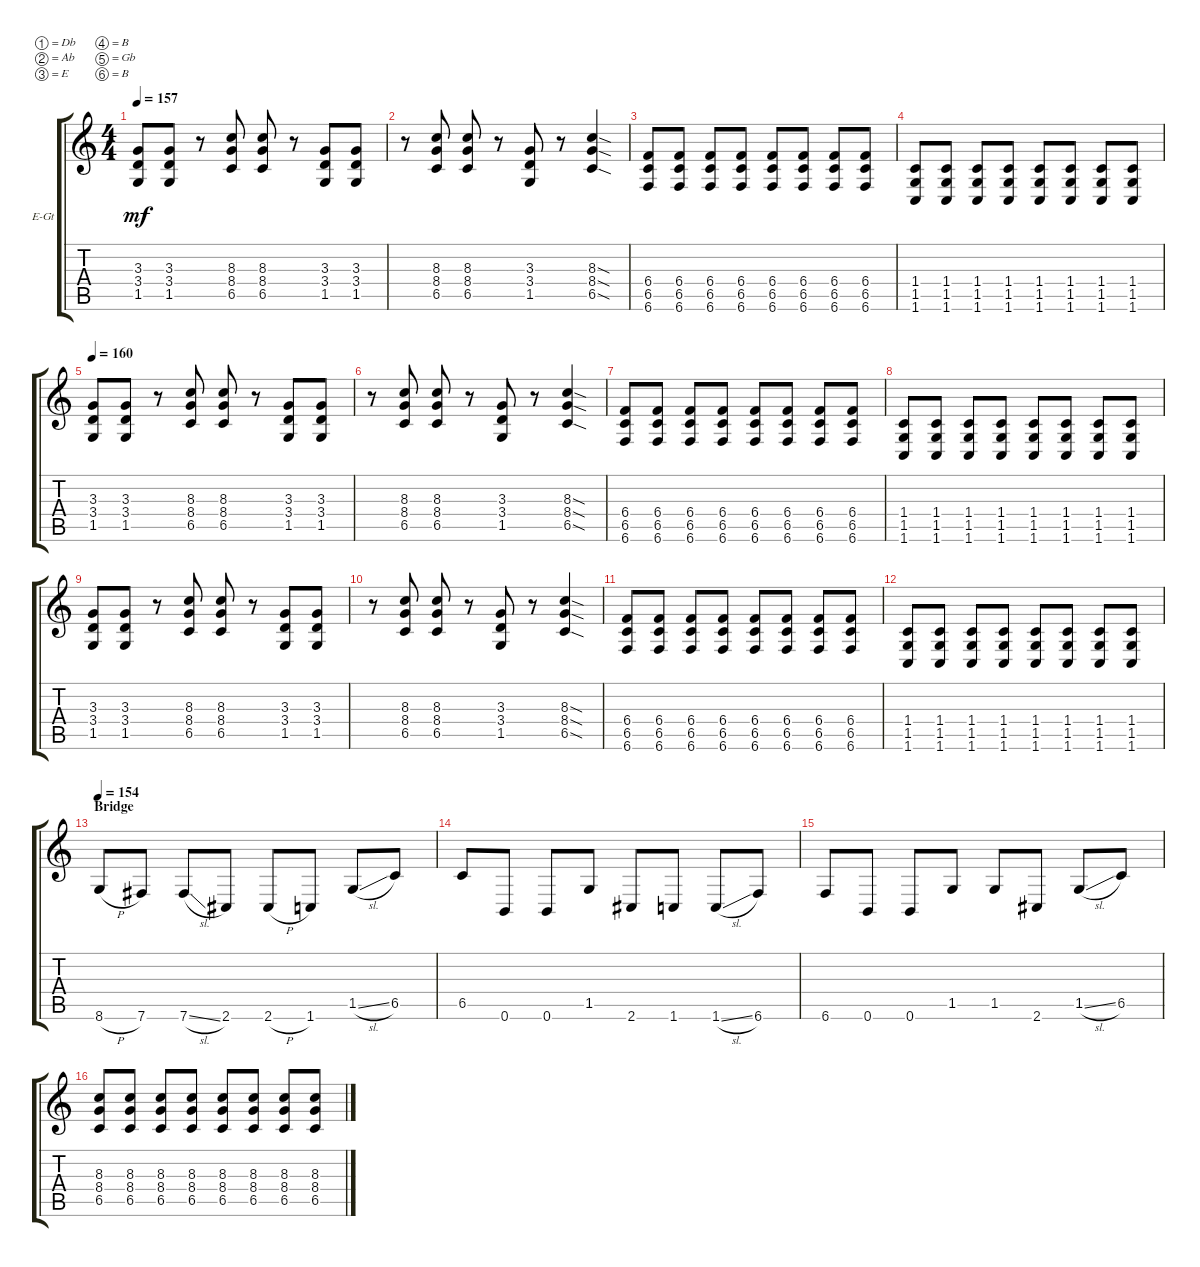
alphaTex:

\defaultSystemsLayout 4
\bracketExtendMode groupsimilarinstruments
\firstSystemTrackNameOrientation horizontal
\otherSystemsTrackNameOrientation horizontal
\track ("Electric Guitar 2" "E-Gt") {instrument distortionguitar}
\staff {score tabs}
\tuning (Db4 Ab3 E3 B2 Gb2 B1)
\ts (4 4)
\tempo 157
\clef g2
\ks c
(1.5 3.4 3.3).8{dy mf} (1.5 3.4 3.3).8 r.8 (8.3 8.4 6.5).8 (8.3 8.4 6.5).8 r.8 (1.5 3.4 3.3).8 (1.5 3.4 3.3).8 |
r.8 (8.3 8.4 6.5).8 (8.3 8.4 6.5).8 r.8 (1.5 3.4 3.3).8 r.8 (8.3{sod} 8.4{sod} 6.5{sod}).4 |
(6.5 6.4 6.6).8 (6.5 6.4 6.6).8 (6.5 6.4 6.6).8 (6.5 6.4 6.6).8 (6.5 6.4 6.6).8 (6.5 6.4 6.6).8 (6.5 6.4 6.6).8 (6.5 6.4 6.6).8 |
(1.5 1.4 1.6).8 (1.5 1.4 1.6).8 (1.5 1.4 1.6).8 (1.5 1.4 1.6).8 (1.5 1.4 1.6).8 (1.5 1.4 1.6).8 (1.5 1.4 1.6).8 (1.5 1.4 1.6).8 |
\tempo 160
(1.5 3.4 3.3).8 (1.5 3.4 3.3).8 r.8 (8.3 8.4 6.5).8 (8.3 8.4 6.5).8 r.8 (1.5 3.4 3.3).8 (1.5 3.4 3.3).8 |
r.8 (8.3 8.4 6.5).8 (8.3 8.4 6.5).8 r.8 (1.5 3.4 3.3).8 r.8 (8.3{sod} 8.4{sod} 6.5{sod}).4 |
(6.5 6.4 6.6).8 (6.5 6.4 6.6).8 (6.5 6.4 6.6).8 (6.5 6.4 6.6).8 (6.5 6.4 6.6).8 (6.5 6.4 6.6).8 (6.5 6.4 6.6).8 (6.5 6.4 6.6).8 |
(1.5 1.4 1.6).8 (1.5 1.4 1.6).8 (1.5 1.4 1.6).8 (1.5 1.4 1.6).8 (1.5 1.4 1.6).8 (1.5 1.4 1.6).8 (1.5 1.4 1.6).8 (1.5 1.4 1.6).8 |
(1.5 3.4 3.3).8 (1.5 3.4 3.3).8 r.8 (8.3 8.4 6.5).8 (8.3 8.4 6.5).8 r.8 (1.5 3.4 3.3).8 (1.5 3.4 3.3).8 |
r.8 (8.3 8.4 6.5).8 (8.3 8.4 6.5).8 r.8 (1.5 3.4 3.3).8 r.8 (8.3{sod} 8.4{sod} 6.5{sod}).4 |
(6.5 6.4 6.6).8 (6.5 6.4 6.6).8 (6.5 6.4 6.6).8 (6.5 6.4 6.6).8 (6.5 6.4 6.6).8 (6.5 6.4 6.6).8 (6.5 6.4 6.6).8 (6.5 6.4 6.6).8 |
(1.5 1.4 1.6).8 (1.5 1.4 1.6).8 (1.5 1.4 1.6).8 (1.5 1.4 1.6).8 (1.5 1.4 1.6).8 (1.5 1.4 1.6).8 (1.5 1.4 1.6).8 (1.5 1.4 1.6).8 |
\section ("" "Bridge")
\tempo 154
8.6{h}.8 7.6.8 7.6{sl}.8 2.6.8 2.6{h}.8 1.6.8 1.5{sl}.8 6.5.8 |
6.5.8 0.6.8 0.6.8 1.5.8 2.6.8 1.6.8 1.6{sl}.8 6.6.8 |
6.6.8 0.6.8 0.6.8 1.5.8 1.5.8 2.6.8 1.5{sl}.8 6.5.8 |
(6.5 8.4 8.3).8 (6.5 8.4 8.3).8 (6.5 8.4 8.3).8 (6.5 8.4 8.3).8 (6.5 8.4 8.3).8 (6.5 8.4 8.3).8 (6.5 8.4 8.3).8 (6.5 8.4 8.3).8
